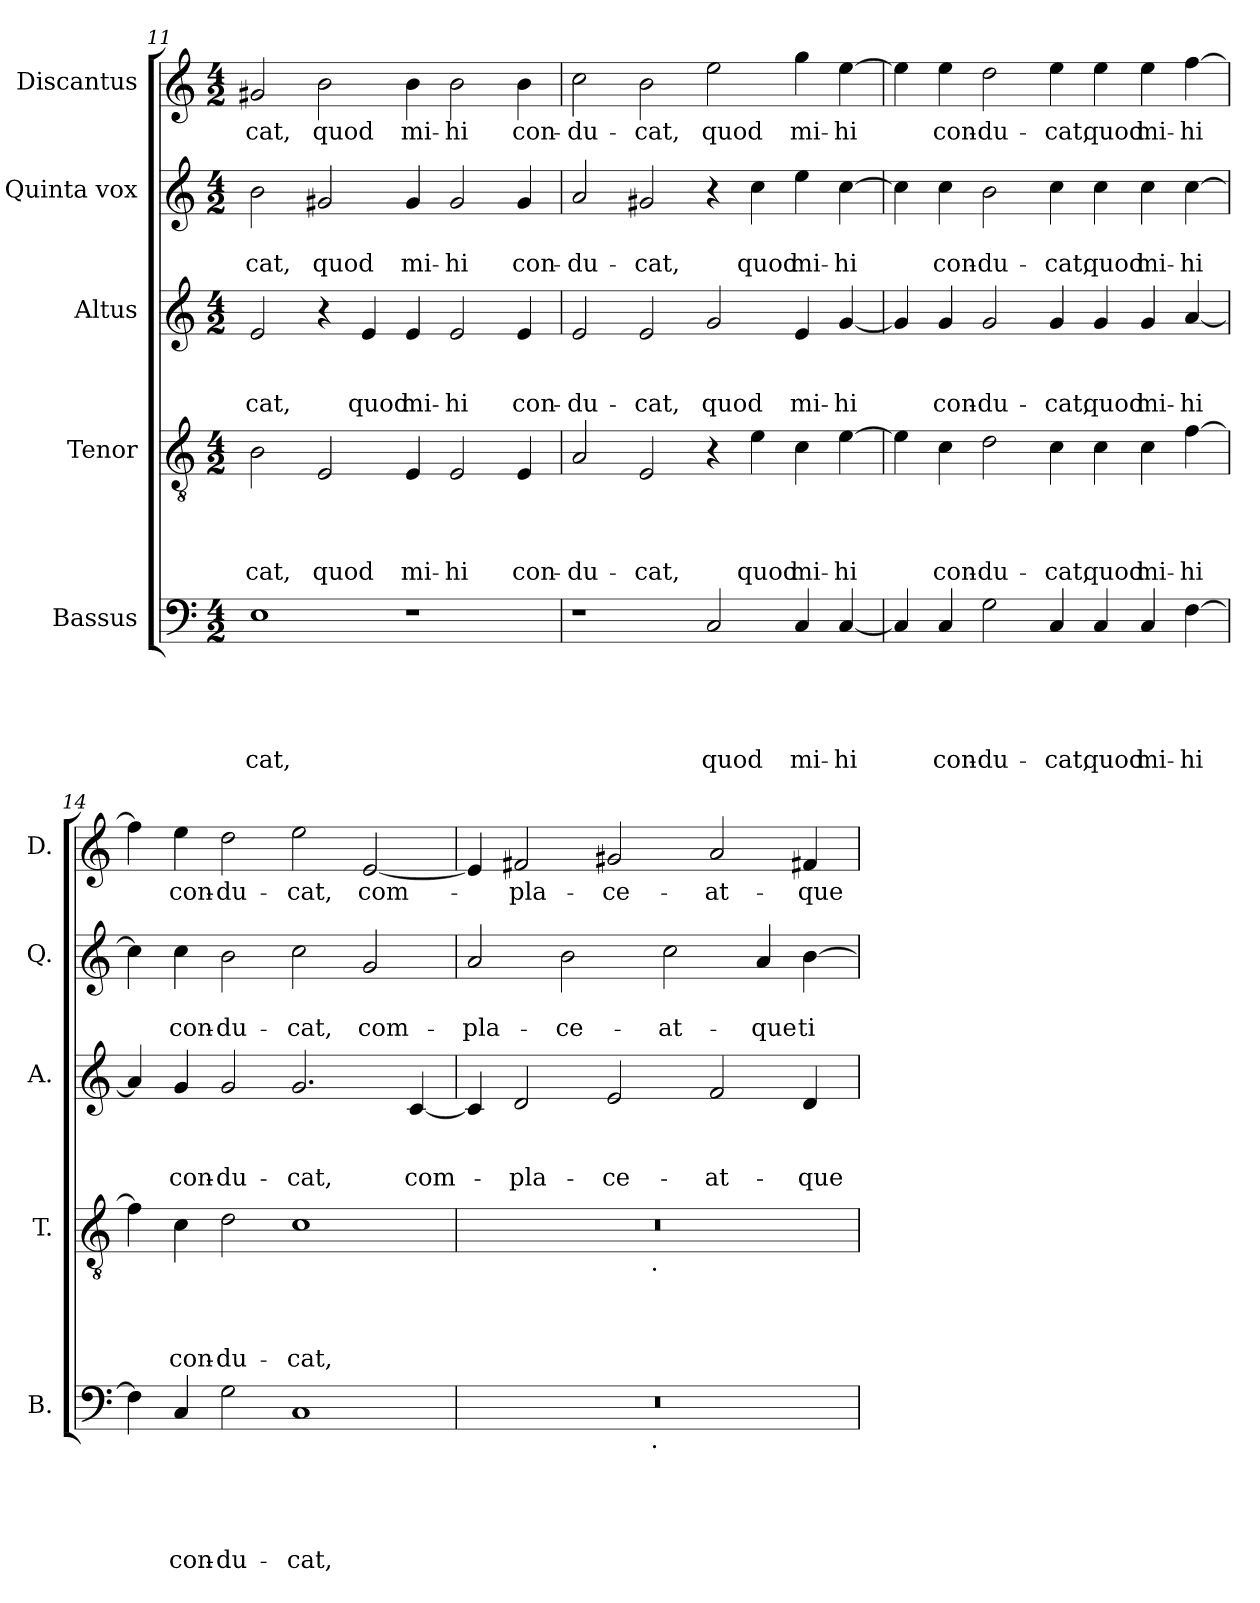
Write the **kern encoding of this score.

**kern	**text	**text	**text	**text	**text	**kern	**text	**text	**text	**text	**kern	**text	**text	**text	**kern	**text	**text	**kern	**text
*part5	*part5	*part5	*part5	*part5	*part5	*part4	*part4	*part4	*part4	*part4	*part3	*part3	*part3	*part3	*part2	*part2	*part2	*part1	*part1
*staff5	*staff5	*staff5	*staff5	*staff5	*staff5	*staff4	*staff4	*staff4	*staff4	*staff4	*staff3	*staff3	*staff3	*staff3	*staff2	*staff2	*staff2	*staff1	*staff1
*I"Bassus	*	*	*	*	*	*I"Tenor	*	*	*	*	*I"Altus	*	*	*	*I"Quinta vox	*	*	*I"Discantus	*
*I'B.	*	*	*	*	*	*I'T.	*	*	*	*	*I'A.	*	*	*	*I'Q.	*	*	*I'D.	*
!!LO:PB:g=z
*clefF4	*	*	*	*	*	*clefGv2	*	*	*	*	*clefG2	*	*	*	*clefG2	*	*	*clefG2	*
*k[]	*	*	*	*	*	*k[]	*	*	*	*	*k[]	*	*	*	*k[]	*	*	*k[]	*
*C:	*	*	*	*	*	*C:	*	*	*	*	*C:	*	*	*	*C:	*	*	*C:	*
*M4/2	*	*	*	*	*	*M4/2	*	*	*	*	*M4/2	*	*	*	*M4/2	*	*	*M4/2	*
=11	=11	=11	=11	=11	=11	=11	=11	=11	=11	=11	=11	=11	=11	=11	=11	=11	=11	=11	=11
!	!	!	!	!	!LO:LY:b	!	!	!	!	!LO:LY:b	!	!	!	!LO:LY:b	!	!	!LO:LY:b	!	!LO:LY:b
1E	.	.	.	.	-cat,	2B\	.	.	.	-cat,	2e/	.	.	-cat,	2b\	.	-cat,	2g#X/	-cat,
!	!	!	!	!	!	!	!	!	!	!LO:LY:b	!	!	!	!	!	!	!LO:LY:b	!	!LO:LY:b
.	.	.	.	.	.	2E/	.	.	.	quod	4r	.	.	.	2g#X/	.	quod	2b\	quod
!	!	!	!	!	!	!	!	!	!	!	!	!	!	!LO:LY:b	!	!	!	!	!
.	.	.	.	.	.	.	.	.	.	.	4e/	.	.	quod	.	.	.	.	.
!	!	!	!	!	!	!	!	!	!	!LO:LY:b	!	!	!	!LO:LY:b	!	!	!LO:LY:b	!	!LO:LY:b
1r	.	.	.	.	.	4E/	.	.	.	mi-	4e/	.	.	mi-	4g#/	.	mi-	4b\	mi-
!	!	!	!	!	!	!	!	!	!	!LO:LY:b	!	!	!	!LO:LY:b	!	!	!LO:LY:b	!	!LO:LY:b
.	.	.	.	.	.	2E/	.	.	.	-hi	2e/	.	.	-hi	2g#/	.	-hi	2b\	-hi
!	!	!	!	!	!	!	!	!	!	!LO:LY:b	!	!	!	!LO:LY:b	!	!	!LO:LY:b	!	!LO:LY:b
.	.	.	.	.	.	4E/	.	.	.	con-	4e/	.	.	con-	4g#/	.	con-	4b\	con-
=12	=12	=12	=12	=12	=12	=12	=12	=12	=12	=12	=12	=12	=12	=12	=12	=12	=12	=12	=12
!	!	!	!	!	!	!	!	!	!	!LO:LY:b	!	!	!	!LO:LY:b	!	!	!LO:LY:b	!	!LO:LY:b
1r	.	.	.	.	.	2A/	.	.	.	-du-	2e/	.	.	-du-	2a/	.	-du-	2cc\	-du-
!	!	!	!	!	!	!	!	!	!	!LO:LY:b	!	!	!	!LO:LY:b	!	!	!LO:LY:b	!	!LO:LY:b
.	.	.	.	.	.	2E/	.	.	.	-cat,	2e/	.	.	-cat,	2g#X/	.	-cat,	2b\	-cat,
!	!	!	!	!	!LO:LY:b	!	!	!	!	!	!	!	!	!LO:LY:b	!	!	!	!	!LO:LY:b
2C/	.	.	.	.	quod	4r	.	.	.	.	2g/	.	.	quod	4r	.	.	2ee\	quod
!	!	!	!	!	!	!	!	!	!	!LO:LY:b	!	!	!	!	!	!	!LO:LY:b	!	!
.	.	.	.	.	.	4e\	.	.	.	quod	.	.	.	.	4cc\	.	quod	.	.
!	!	!	!	!	!LO:LY:b	!	!	!	!	!LO:LY:b	!	!	!	!LO:LY:b	!	!	!LO:LY:b	!	!LO:LY:b
4C/	.	.	.	.	mi-	4c\	.	.	.	mi-	4e/	.	.	mi-	4ee\	.	mi-	4gg\	mi-
!	!	!	!	!	!LO:LY:b	!	!	!	!	!LO:LY:b	!	!	!	!LO:LY:b	!	!	!LO:LY:b	!	!LO:LY:b
[<4C/	.	.	.	.	-hi	[>4e\	.	.	.	-hi	[<4g/	.	.	-hi	[>4cc\	.	-hi	[>4ee\	-hi
=13	=13	=13	=13	=13	=13	=13	=13	=13	=13	=13	=13	=13	=13	=13	=13	=13	=13	=13	=13
4C/]	.	.	.	.	.	4e\]	.	.	.	.	4g/]	.	.	.	4cc\]	.	.	4ee\]	.
!	!	!	!	!	!LO:LY:b	!	!	!	!	!LO:LY:b	!	!	!	!LO:LY:b	!	!	!LO:LY:b	!	!LO:LY:b
4C/	.	.	.	.	con-	4c\	.	.	.	con-	4g/	.	.	con-	4cc\	.	con-	4ee\	con-
!	!	!	!	!	!LO:LY:b	!	!	!	!	!LO:LY:b	!	!	!	!LO:LY:b	!	!	!LO:LY:b	!	!LO:LY:b
2G\	.	.	.	.	-du-	2d\	.	.	.	-du-	2g/	.	.	-du-	2b\	.	-du-	2dd\	-du-
!	!	!	!	!	!LO:LY:b	!	!	!	!	!LO:LY:b	!	!	!	!LO:LY:b	!	!	!LO:LY:b	!	!LO:LY:b
4C/	.	.	.	.	-cat,	4c\	.	.	.	-cat,	4g/	.	.	-cat,	4cc\	.	-cat,	4ee\	-cat,
!	!	!	!	!	!LO:LY:b	!	!	!	!	!LO:LY:b	!	!	!	!LO:LY:b	!	!	!LO:LY:b	!	!LO:LY:b
4C/	.	.	.	.	quod	4c\	.	.	.	quod	4g/	.	.	quod	4cc\	.	quod	4ee\	quod
!	!	!	!	!	!LO:LY:b	!	!	!	!	!LO:LY:b	!	!	!	!LO:LY:b	!	!	!LO:LY:b	!	!LO:LY:b
4C/	.	.	.	.	mi-	4c\	.	.	.	mi-	4g/	.	.	mi-	4cc\	.	mi-	4ee\	mi-
!	!	!	!	!	!LO:LY:b	!	!	!	!	!LO:LY:b	!	!	!	!LO:LY:b	!	!	!LO:LY:b	!	!LO:LY:b
[>4F\	.	.	.	.	-hi	[>4f\	.	.	.	-hi	[<4a/	.	.	-hi	[>4cc\	.	-hi	[>4ff\	-hi
=14	=14	=14	=14	=14	=14	=14	=14	=14	=14	=14	=14	=14	=14	=14	=14	=14	=14	=14	=14
4F\]	.	.	.	.	.	4f\]	.	.	.	.	4a/]	.	.	.	4cc\]	.	.	4ff\]	.
!	!	!	!	!	!LO:LY:b	!	!	!	!	!LO:LY:b	!	!	!	!LO:LY:b	!	!	!LO:LY:b	!	!LO:LY:b
4C/	.	.	.	.	con-	4c\	.	.	.	con-	4g/	.	.	con-	4cc\	.	con-	4ee\	con-
!	!	!	!	!	!LO:LY:b	!	!	!	!	!LO:LY:b	!	!	!	!LO:LY:b	!	!	!LO:LY:b	!	!LO:LY:b
2G\	.	.	.	.	-du-	2d\	.	.	.	-du-	2g/	.	.	-du-	2b\	.	-du-	2dd\	-du-
!	!	!	!	!	!LO:LY:b	!	!	!	!	!LO:LY:b	!	!	!	!LO:LY:b	!	!	!LO:LY:b	!	!LO:LY:b
1C	.	.	.	.	-cat,	1c	.	.	.	-cat,	2.g/	.	.	-cat,	2cc\	.	-cat,	2ee\	-cat,
!	!	!	!	!	!	!	!	!	!	!	!	!	!	!	!	!	!LO:LY:b	!	!LO:LY:b
.	.	.	.	.	.	.	.	.	.	.	.	.	.	.	2g/	.	com-	[<2e/	com-
!	!	!	!	!	!	!	!	!	!	!	!	!	!	!LO:LY:b	!	!	!	!	!
.	.	.	.	.	.	.	.	.	.	.	[<4c/	.	.	com-	.	.	.	.	.
=15	=15	=15	=15	=15	=15	=15	=15	=15	=15	=15	=15	=15	=15	=15	=15	=15	=15	=15	=15
!	!	!	!	!	!	!	!	!	!	!	!	!	!	!	!	!	!LO:LY:b	!	!
*^	*	*	*	*	*	*^	*	*	*	*	*	*	*	*	*	*	*	*	*
0r	2ryy	.	.	.	.	.	0r	2ryy	.	.	.	.	4c/]	.	.	.	2a/	.	-pla-	4e/]	.
!	!	!	!	!	!	!	!	!	!	!	!	!	!	!	!	!LO:LY:b	!	!	!	!	!LO:LY:b
.	.	.	.	.	.	.	.	.	.	.	.	.	2d/	.	.	-pla-	.	.	.	2f#X/	-pla-
!	!	!	!	!	!	!	!	!	!	!	!	!	!	!	!	!	!	!	!LO:LY:b	!	!
.	4...ryy	.	.	.	.	.	.	4...ryy	.	.	.	.	.	.	.	.	2b\	.	-ce-	.	.
!	!	!	!	!	!	!	!	!	!	!	!	!	!	!	!	!LO:LY:b	!	!	!	!	!LO:LY:b
.	.	.	.	.	.	.	.	.	.	.	.	.	2e/	.	.	-ce-	.	.	.	2g#X/	-ce-
!	!	!	!	!	!	!	!	!LO:TX:b:t=.	!	!	!	!	!	!	!	!	!	!	!	!	!
!	!LO:TX:b:t=.	!	!	!	!	!	!	!	!	!	!	!	!	!	!	!	!	!	!	!	!
.	1ryy	.	.	.	.	.	.	1ryy	.	.	.	.	.	.	.	.	.	.	.	.	.
!	!	!	!	!	!	!	!	!	!	!	!	!	!	!	!	!	!	!	!LO:LY:b	!	!
.	.	.	.	.	.	.	.	.	.	.	.	.	.	.	.	.	2cc\	.	-at-	.	.
!	!	!	!	!	!	!	!	!	!	!	!	!	!	!	!	!LO:LY:b	!	!	!	!	!LO:LY:b
.	.	.	.	.	.	.	.	.	.	.	.	.	2f/	.	.	-at-	.	.	.	2a/	-at-
!	!	!	!	!	!	!	!	!	!	!	!	!	!	!	!	!	!	!	!LO:LY:b	!	!
.	.	.	.	.	.	.	.	.	.	.	.	.	.	.	.	.	4a/	.	-que	.	.
!	!	!	!	!	!	!	!	!	!	!	!	!	!	!	!	!LO:LY:b	!	!	!LO:LY:b	!	!LO:LY:b
.	.	.	.	.	.	.	.	.	.	.	.	.	4d/	.	.	-que	[<4b\	.	ti-	4f#X/	-que
.	32ryy	.	.	.	.	.	.	32ryy	.	.	.	.	.	.	.	.	.	.	.	.	.
*v	*v	*	*	*	*	*	*	*	*	*	*	*	*	*	*	*	*	*	*	*	*
*	*	*	*	*	*	*v	*v	*	*	*	*	*	*	*	*	*	*	*	*	*
=	=	=	=	=	=	=	=	=	=	=	=	=	=	=	=	=	=	=	=
*-	*-	*-	*-	*-	*-	*-	*-	*-	*-	*-	*-	*-	*-	*-	*-	*-	*-	*-	*-
